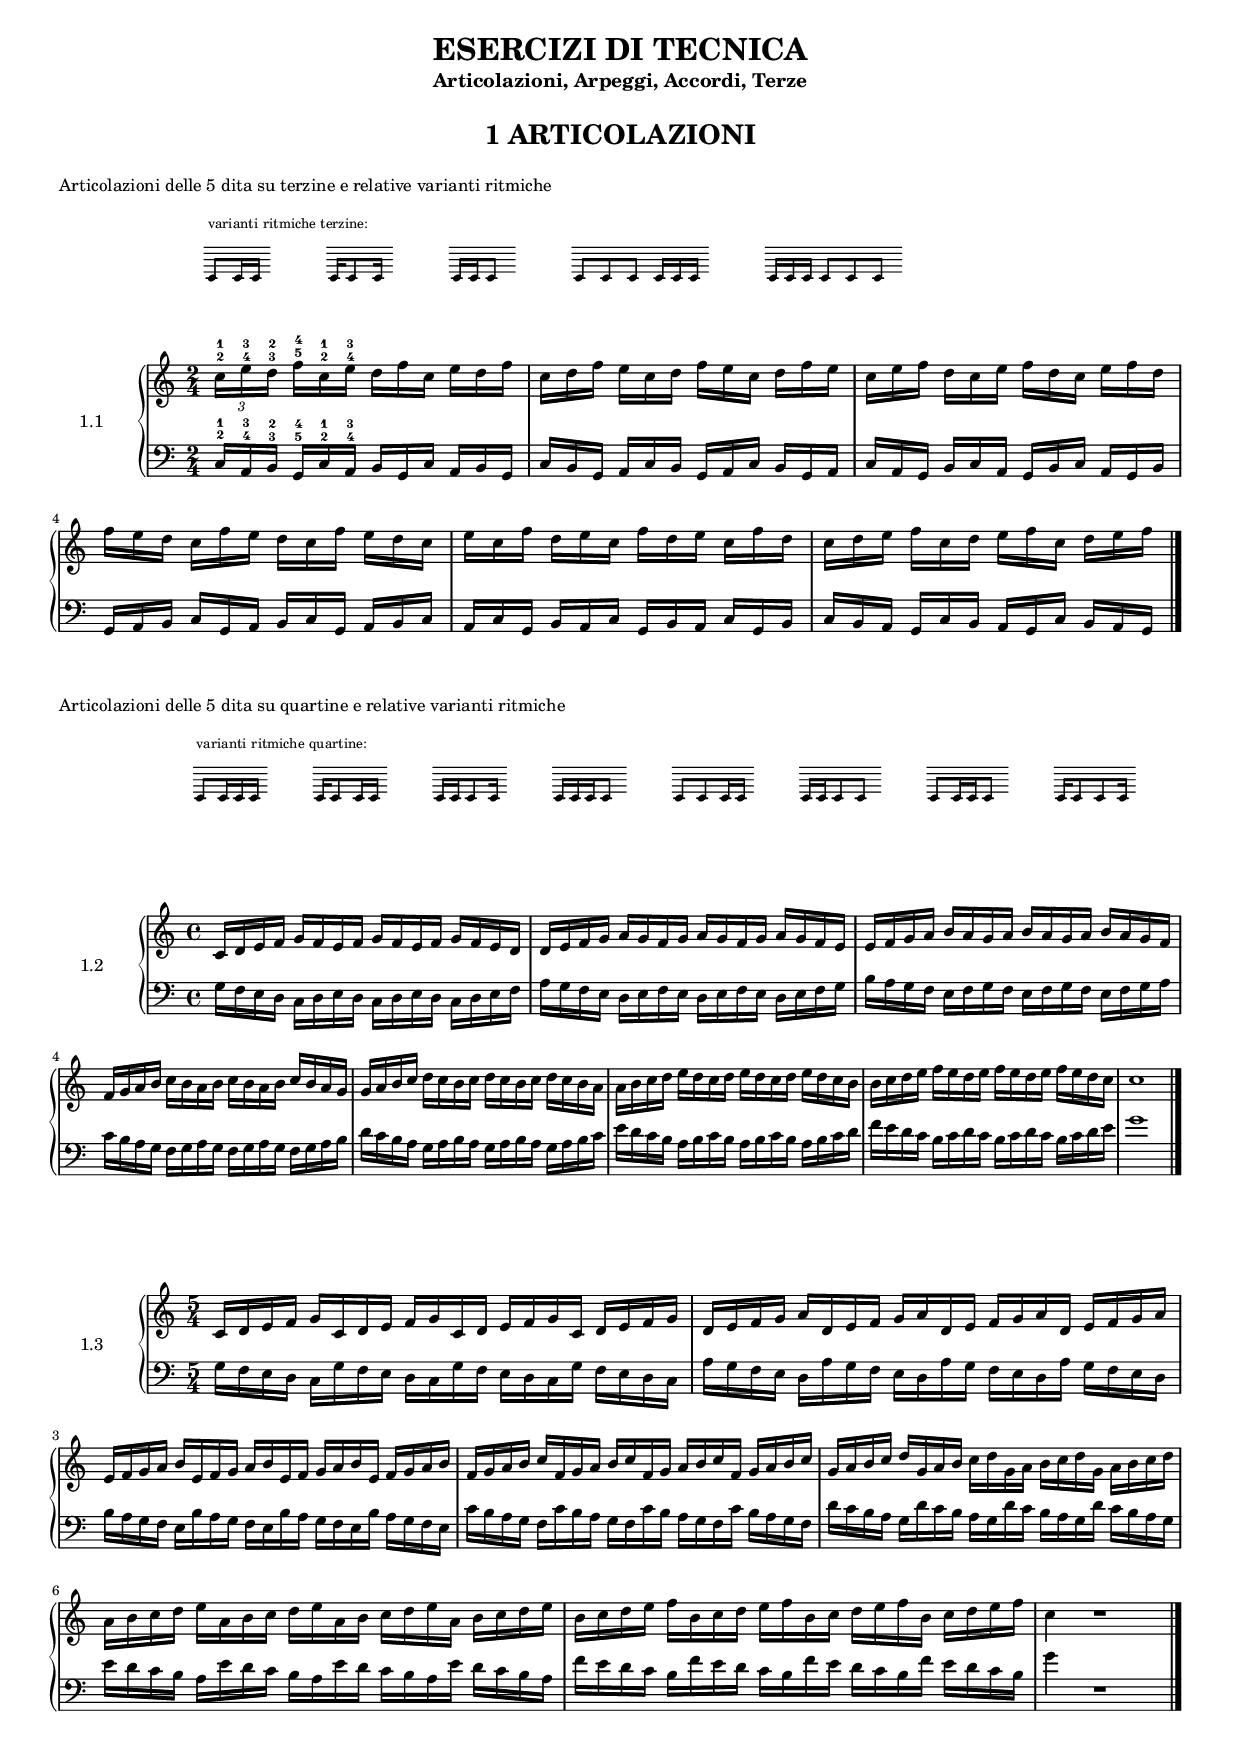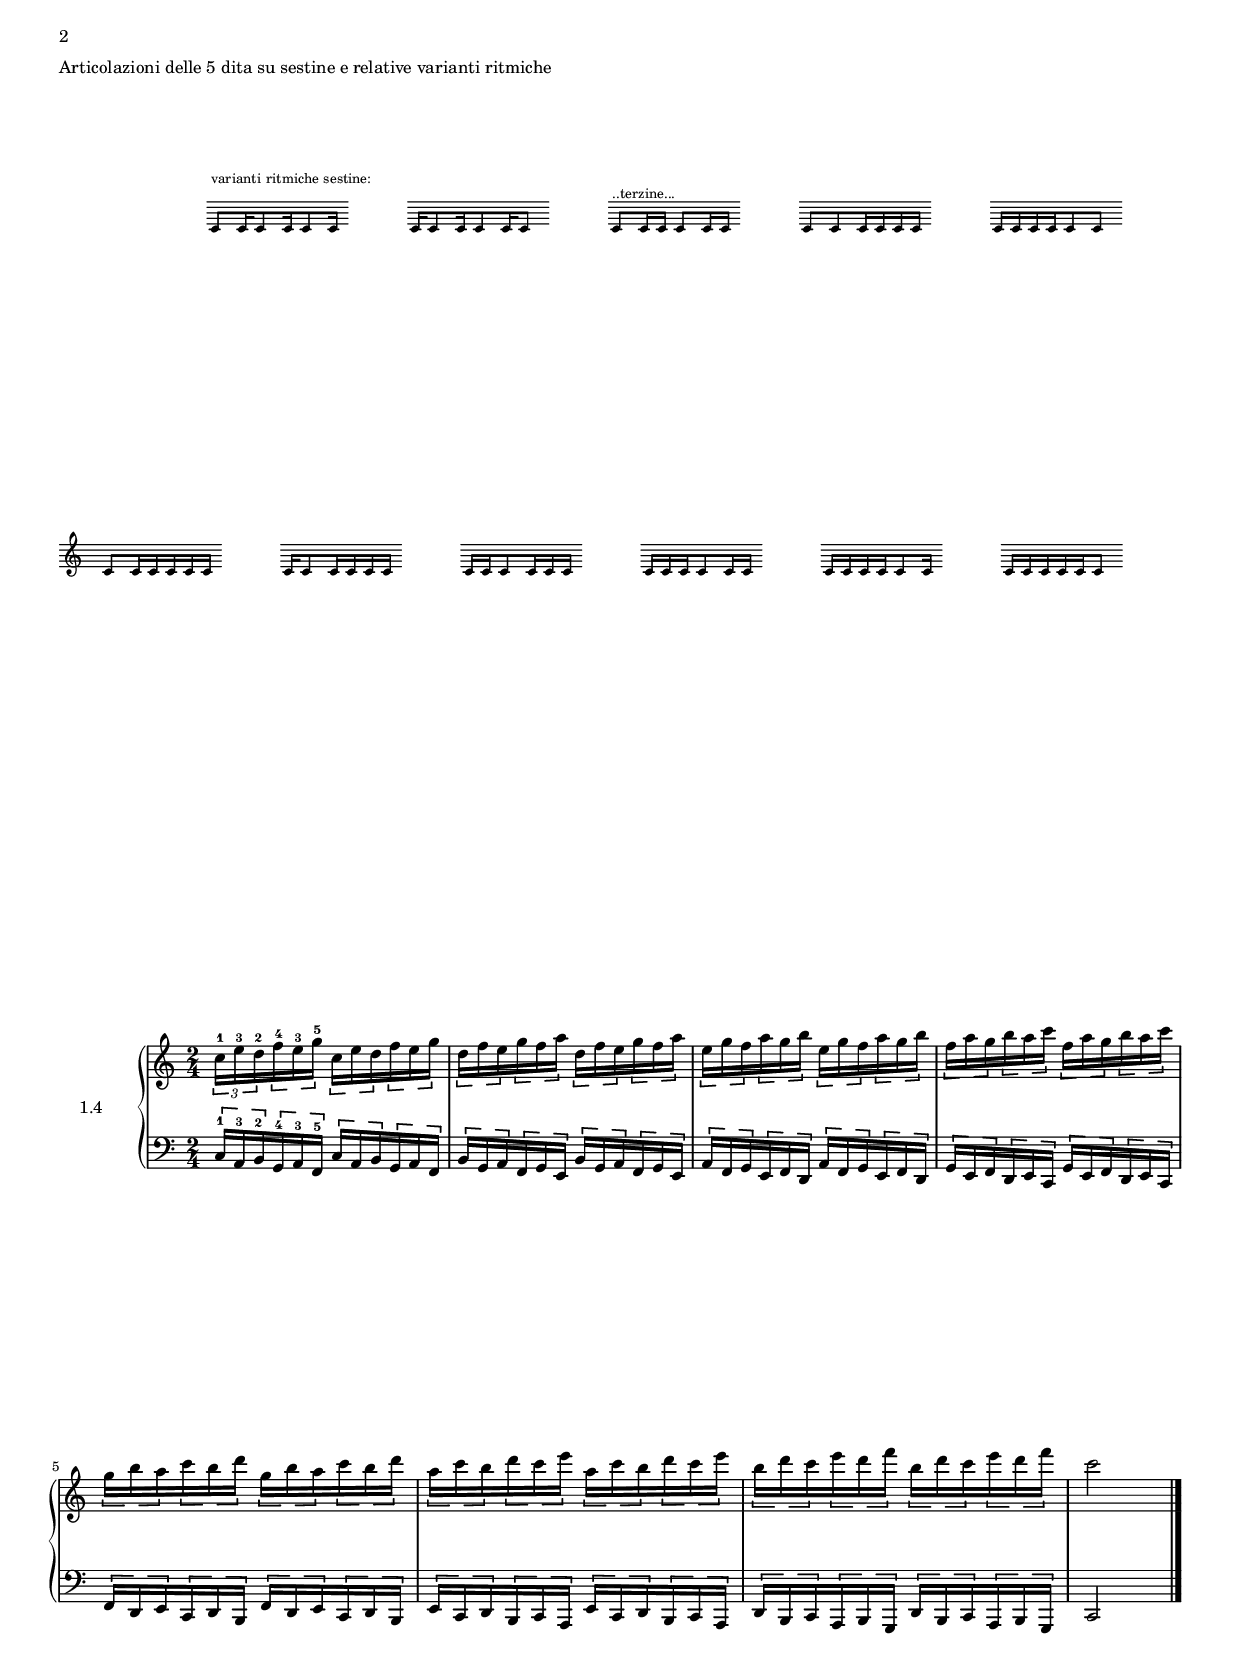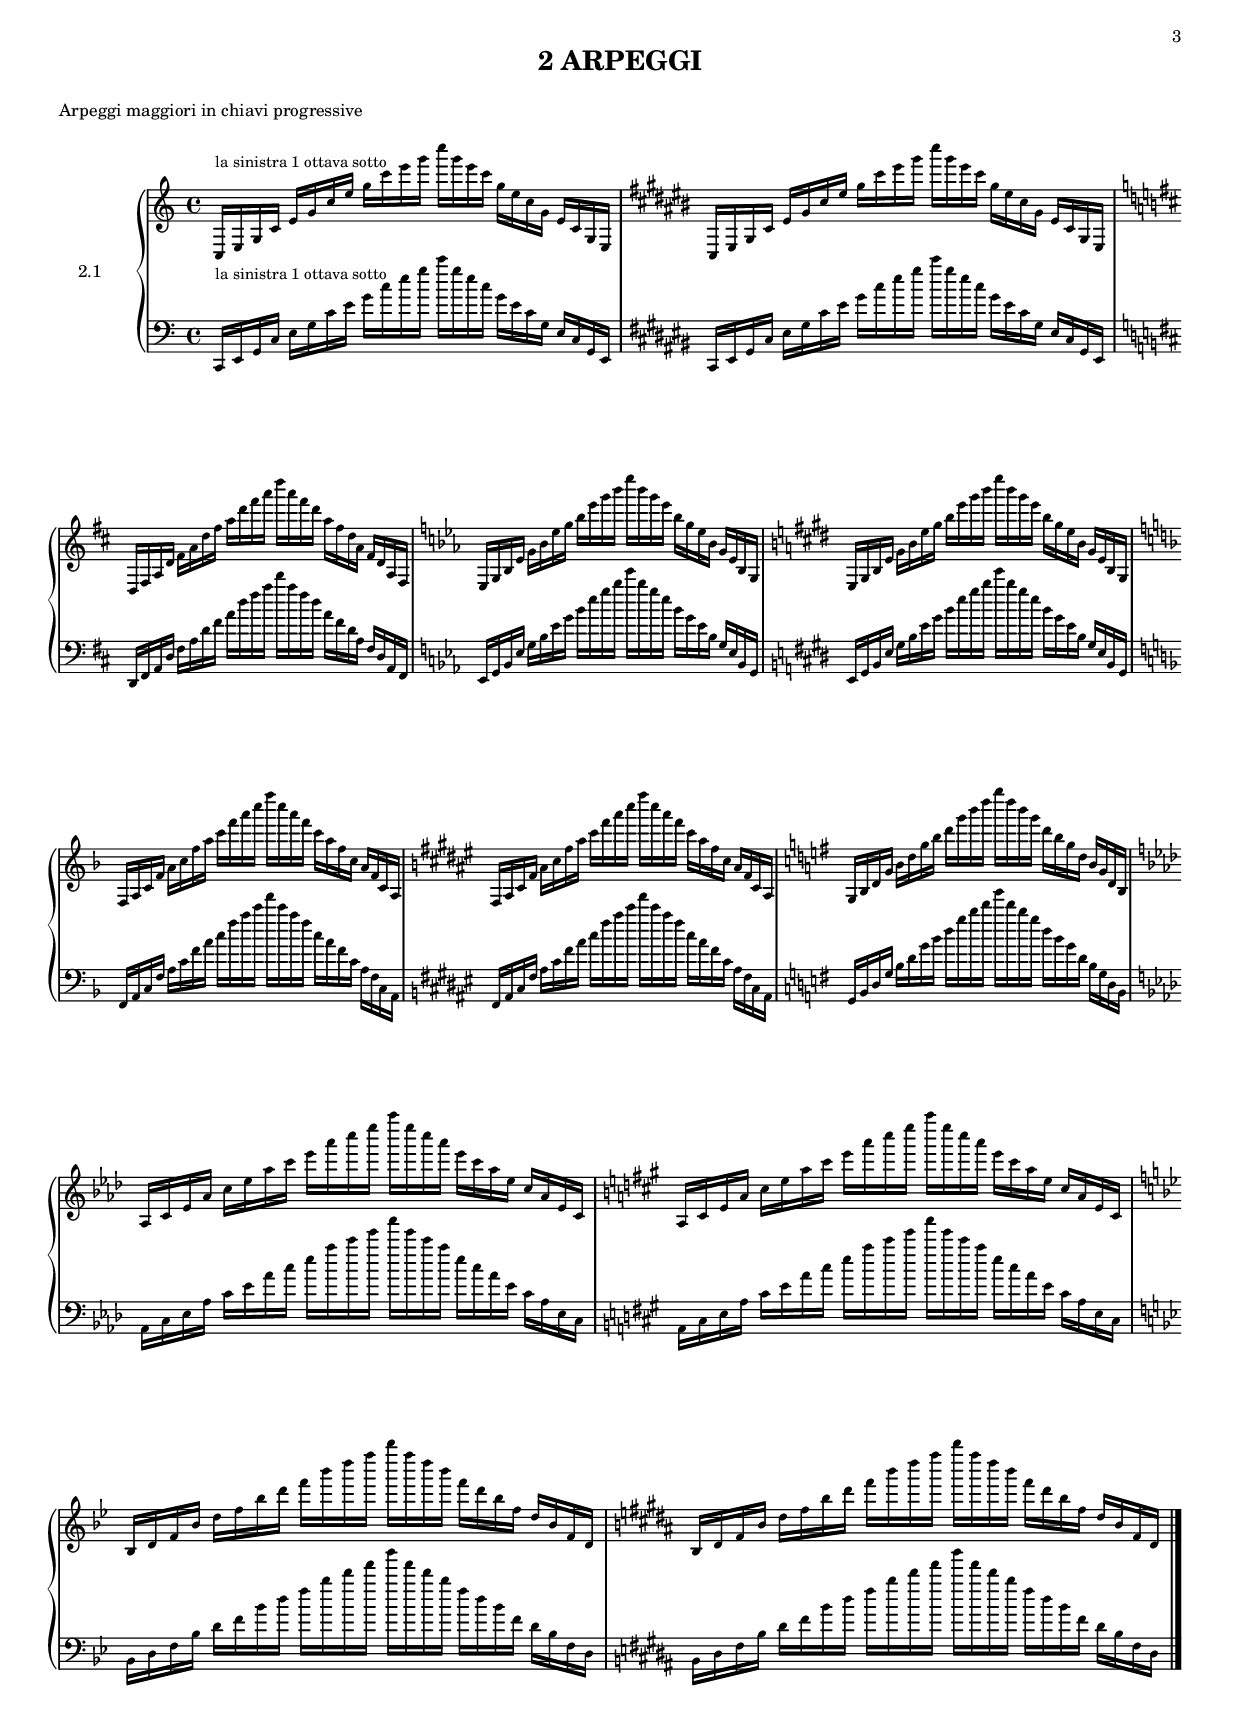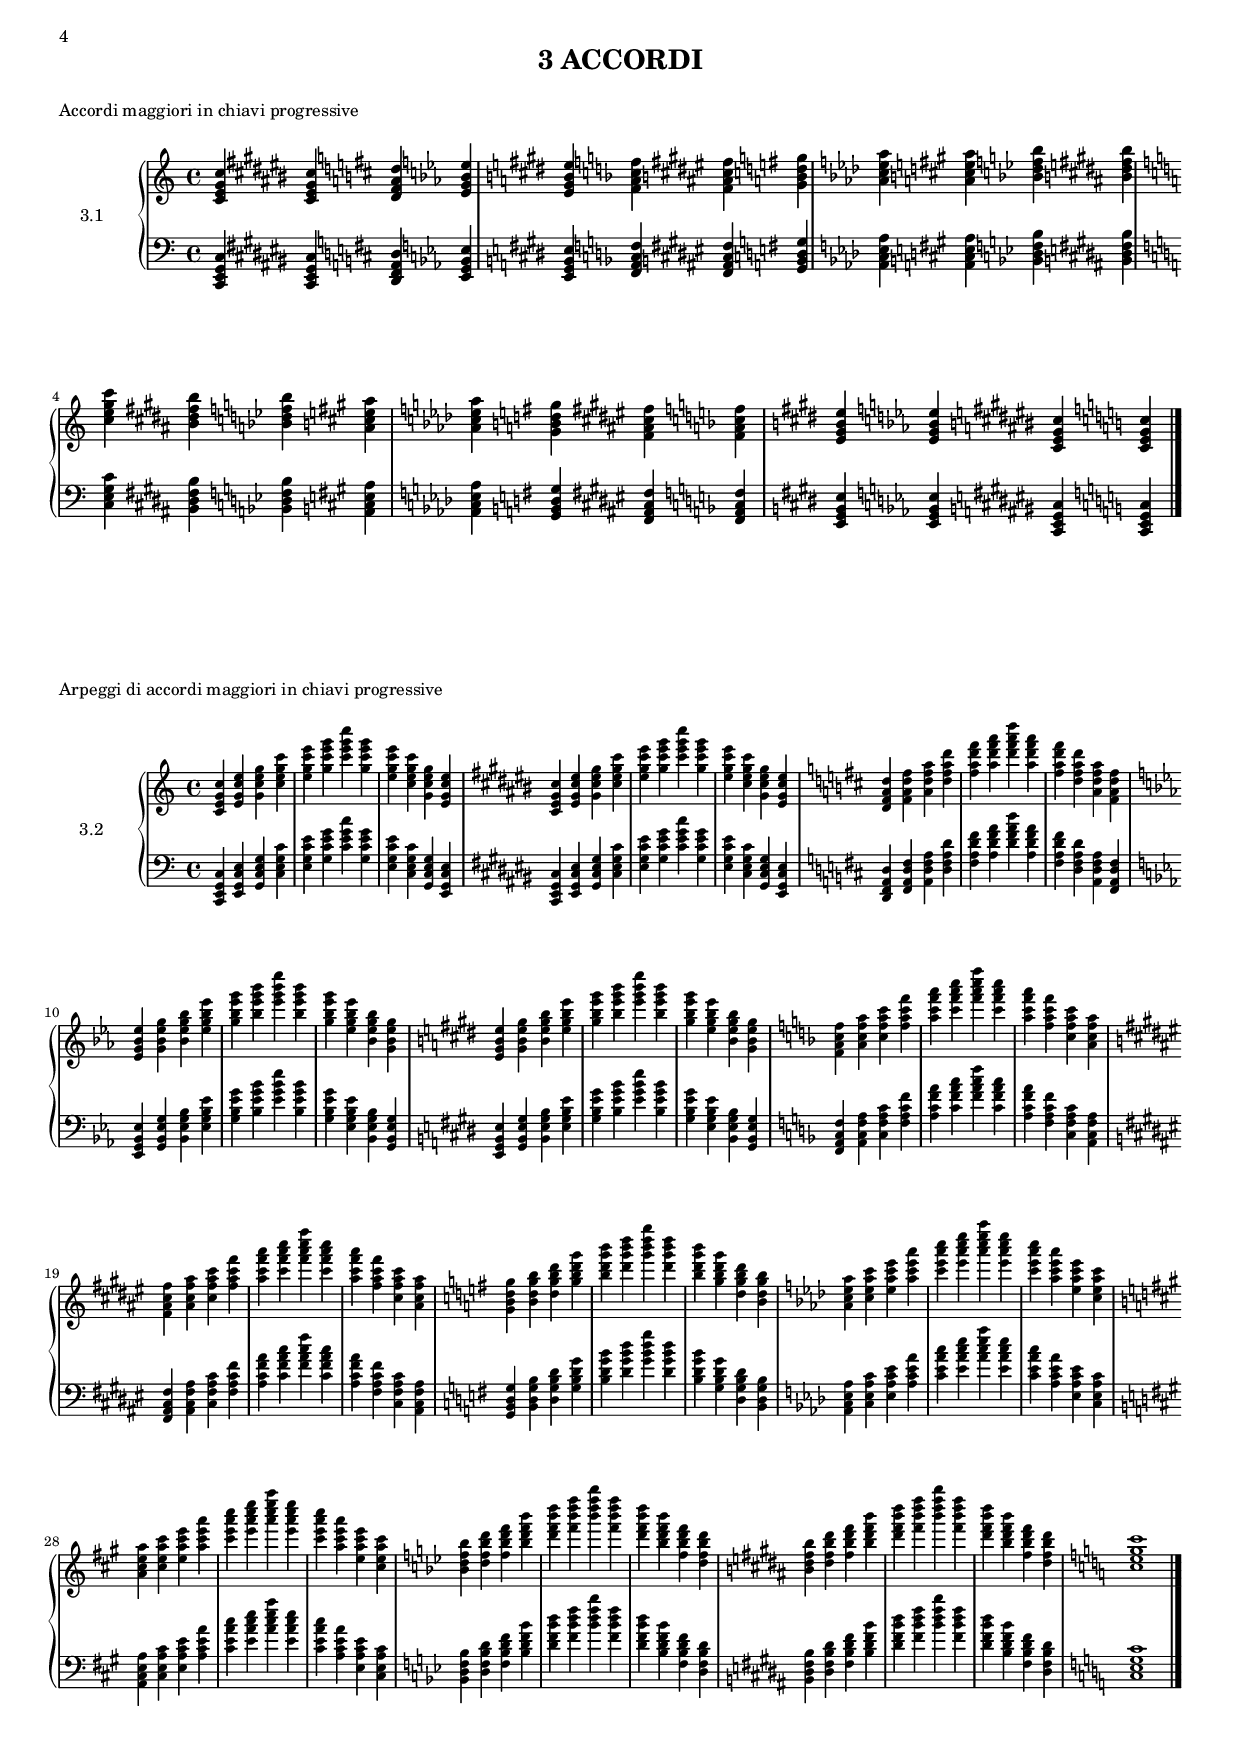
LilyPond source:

% ===========================================================================================================
% esercizi-di-tecnica.ly
%                     _    _      _ _   _               _         
%  ___ ___ ___ _ _ __(_)__(_)  __| (_) | |_ ___ __ _ _ (_)__ __ _ 
% / -_|_-</ -_) '_/ _| |_ / | / _` | | |  _/ -_) _| ' \| / _/ _` |
% \___/__/\___|_| \__|_/__|_| \__,_|_|  \__\___\__|_||_|_\__\__,_|
%                           Articolazioni, Arpeggi, Accordi, Terze
%
% Copyright (c) 2020 Alessandro Fraschetti (mail: gos95@gommagomma.net)
%
% Permission is hereby granted, free of charge, to any person obtaining a copy
% of this software and associated documentation files (the "Software"), to deal
% in the Software without restriction, including without limitation the rights
% to use, copy, modify, merge, publish, distribute, sublicense, and/or sell
% copies of the Software, and to permit persons to whom the Software is
% furnished to do so, subject to the following conditions:
% 
% The above copyright notice and this permission notice shall be included in all
% copies or substantial portions of the Software.
% 
% THE SOFTWARE IS PROVIDED "AS IS", WITHOUT WARRANTY OF ANY KIND, EXPRESS OR
% IMPLIED, INCLUDING BUT NOT LIMITED TO THE WARRANTIES OF MERCHANTABILITY,
% FITNESS FOR A PARTICULAR PURPOSE AND NONINFRINGEMENT. IN NO EVENT SHALL THE
% AUTHORS OR COPYRIGHT HOLDERS BE LIABLE FOR ANY CLAIM, DAMAGES OR OTHER
% LIABILITY, WHETHER IN AN ACTION OF CONTRACT, TORT OR OTHERWISE, ARISING FROM,
% OUT OF OR IN CONNECTION WITH THE SOFTWARE OR THE USE OR OTHER DEALINGS IN THE
% SOFTWARE.
% ===========================================================================================================


\version "2.12.3"
#(ly:set-option 'delete-intermediate-files #t)
#(set-global-staff-size 15)

%% articolazioni-12-toni.ly [A.5]   -- vitale

%% arpeggi-ottava-maggiori-12-toni.ly [B.1]
%% arpeggi-estesi-minori-12-toni.ly [B.3]
%% arpeggi-estesi-sdim-12-toni.ly [B.4]

%% accordi-minori-12-toni.ly [C.2]
%% accordi-arpeggi-estesi-minori-12-toni.ly [C.4]
%% accordi-arpeggi-estesi-sdim-12-toni.ly [C.5]
%% accordi-arpeggi-bicordi-maggiori-12-toni.ly [C.6]
%% accordi-arpeggi-bicordi-minori-12-toni.ly [C.7]

%% terze-xxx


% ===========================================================================================================
% ------------------------------------------  I N C L U D E S  ----------------------------------------------
% ===========================================================================================================
% ===========================================================================================================
% varianti-ritmiche-terzine.ly
%                     _    _      _ _   _               _         
%  ___ ___ ___ _ _ __(_)__(_)  __| (_) | |_ ___ __ _ _ (_)__ __ _ 
% / -_|_-</ -_) '_/ _| |_ / | / _` | | |  _/ -_) _| ' \| / _/ _` |
% \___/__/\___|_| \__|_/__|_| \__,_|_|  \__\___\__|_||_|_\__\__,_|
%                           Articolazioni, Arpeggi, Accordi, Terze
%
% Copyright (c) 2020 Alessandro Fraschetti (mail: gos95@gommagomma.net)
%
% Permission is hereby granted, free of charge, to any person obtaining a copy
% of this software and associated documentation files (the "Software"), to deal
% in the Software without restriction, including without limitation the rights
% to use, copy, modify, merge, publish, distribute, sublicense, and/or sell
% copies of the Software, and to permit persons to whom the Software is
% furnished to do so, subject to the following conditions:
% 
% The above copyright notice and this permission notice shall be included in all
% copies or substantial portions of the Software.
% 
% THE SOFTWARE IS PROVIDED "AS IS", WITHOUT WARRANTY OF ANY KIND, EXPRESS OR
% IMPLIED, INCLUDING BUT NOT LIMITED TO THE WARRANTIES OF MERCHANTABILITY,
% FITNESS FOR A PARTICULAR PURPOSE AND NONINFRINGEMENT. IN NO EVENT SHALL THE
% AUTHORS OR COPYRIGHT HOLDERS BE LIABLE FOR ANY CLAIM, DAMAGES OR OTHER
% LIABILITY, WHETHER IN AN ACTION OF CONTRACT, TORT OR OTHERWISE, ARISING FROM,
% OUT OF OR IN CONNECTION WITH THE SOFTWARE OR THE USE OR OTHER DEALINGS IN THE
% SOFTWARE.
% ===========================================================================================================


variantiRitmicheTerzine = \relative c' {
    \cadenzaOn
    \stopStaff
    \skip 1
    \startStaff
        c8[^\markup { \raise #2 { varianti ritmiche terzine: }} c16 c16]
    \stopStaff
    \skip 1
    \startStaff
        c16[ c8 c16]
    \stopStaff
    \skip 1
    \startStaff
        c16[ c16 c8]
    \stopStaff
    \skip 1
    \startStaff
        c8[ c8 c8] c16[ c16 c16]]
    \stopStaff
    \skip 1
    \startStaff
        c16[ c16 c16] c8[ c8 c8]]
    \stopStaff
    \skip 1
    \cadenzaOff
}

% ===========================================================================================================
% varianti-ritmiche-quartine.ly
%                     _    _      _ _   _               _         
%  ___ ___ ___ _ _ __(_)__(_)  __| (_) | |_ ___ __ _ _ (_)__ __ _ 
% / -_|_-</ -_) '_/ _| |_ / | / _` | | |  _/ -_) _| ' \| / _/ _` |
% \___/__/\___|_| \__|_/__|_| \__,_|_|  \__\___\__|_||_|_\__\__,_|
%                           Articolazioni, Arpeggi, Accordi, Terze
%
% Copyright (c) 2020 Alessandro Fraschetti (mail: gos95@gommagomma.net)
%
% Permission is hereby granted, free of charge, to any person obtaining a copy
% of this software and associated documentation files (the "Software"), to deal
% in the Software without restriction, including without limitation the rights
% to use, copy, modify, merge, publish, distribute, sublicense, and/or sell
% copies of the Software, and to permit persons to whom the Software is
% furnished to do so, subject to the following conditions:
% 
% The above copyright notice and this permission notice shall be included in all
% copies or substantial portions of the Software.
% 
% THE SOFTWARE IS PROVIDED "AS IS", WITHOUT WARRANTY OF ANY KIND, EXPRESS OR
% IMPLIED, INCLUDING BUT NOT LIMITED TO THE WARRANTIES OF MERCHANTABILITY,
% FITNESS FOR A PARTICULAR PURPOSE AND NONINFRINGEMENT. IN NO EVENT SHALL THE
% AUTHORS OR COPYRIGHT HOLDERS BE LIABLE FOR ANY CLAIM, DAMAGES OR OTHER
% LIABILITY, WHETHER IN AN ACTION OF CONTRACT, TORT OR OTHERWISE, ARISING FROM,
% OUT OF OR IN CONNECTION WITH THE SOFTWARE OR THE USE OR OTHER DEALINGS IN THE
% SOFTWARE.
% ===========================================================================================================


variantiRitmicheQuartine = \relative c' {
    \cadenzaOn
    \stopStaff
    \skip 1
    \startStaff
        c8[^\markup { \raise #2 { varianti ritmiche quartine: }} c16 c16 c16]
    \stopStaff
    \skip 1
    \startStaff
        c16[ c8 c16 c16]
    \stopStaff
    \skip 1
    \startStaff
        c16[ c16 c8 c16]
    \stopStaff
    \skip 1
    \startStaff
        c16[ c16 c16 c8]
    \stopStaff
    \skip 1
    \startStaff
        c8[ c8 c16 c16]
    \stopStaff
    \skip 1
    \startStaff
        c16[ c16 c8 c8]
    \stopStaff
    \skip 1
    \startStaff
        c8[ c16 c16 c8]
    \stopStaff
    \skip 1
    \startStaff
        c16[ c8 c8 c16]
    \stopStaff
    \skip 1
    \cadenzaOff
}

% ===========================================================================================================
% varianti-ritmiche-terzine.ly
%                     _    _      _ _   _               _         
%  ___ ___ ___ _ _ __(_)__(_)  __| (_) | |_ ___ __ _ _ (_)__ __ _ 
% / -_|_-</ -_) '_/ _| |_ / | / _` | | |  _/ -_) _| ' \| / _/ _` |
% \___/__/\___|_| \__|_/__|_| \__,_|_|  \__\___\__|_||_|_\__\__,_|
%                           Articolazioni, Arpeggi, Accordi, Terze
%
% Copyright (c) 2020 Alessandro Fraschetti (mail: gos95@gommagomma.net)
%
% Permission is hereby granted, free of charge, to any person obtaining a copy
% of this software and associated documentation files (the "Software"), to deal
% in the Software without restriction, including without limitation the rights
% to use, copy, modify, merge, publish, distribute, sublicense, and/or sell
% copies of the Software, and to permit persons to whom the Software is
% furnished to do so, subject to the following conditions:
% 
% The above copyright notice and this permission notice shall be included in all
% copies or substantial portions of the Software.
% 
% THE SOFTWARE IS PROVIDED "AS IS", WITHOUT WARRANTY OF ANY KIND, EXPRESS OR
% IMPLIED, INCLUDING BUT NOT LIMITED TO THE WARRANTIES OF MERCHANTABILITY,
% FITNESS FOR A PARTICULAR PURPOSE AND NONINFRINGEMENT. IN NO EVENT SHALL THE
% AUTHORS OR COPYRIGHT HOLDERS BE LIABLE FOR ANY CLAIM, DAMAGES OR OTHER
% LIABILITY, WHETHER IN AN ACTION OF CONTRACT, TORT OR OTHERWISE, ARISING FROM,
% OUT OF OR IN CONNECTION WITH THE SOFTWARE OR THE USE OR OTHER DEALINGS IN THE
% SOFTWARE.
% ===========================================================================================================


variantiRitmicheSestine = \relative c' {
    \cadenzaOn
    \stopStaff
    \skip 1
    \startStaff
        c8[^\markup { \raise #2 { varianti ritmiche sestine: }} c16 c8 c16 c8 c16]
    \stopStaff
    \skip 1
    \startStaff
        c16[ c8 c16 c8 c16 c8]
    \stopStaff
    \skip 1
    \startStaff
        c8[^\markup { \raise #0  {..terzine...}} c16 c16] c8[ c16 c16]
    \stopStaff
    \skip 1
    \startStaff
        c8[ c8 c16 c16 c16 c16]
    \stopStaff
    \skip 1
    \startStaff
        c16[ c16 c16 c16 c8 c8]
    \stopStaff
    \skip 1
	\cadenzaOff
	\break
	\cadenzaOn
    \startStaff
        c8[ c16 c16 c16 c16 c16]
    \stopStaff
    \skip 1
    \startStaff
        c16[ c8 c16 c16 c16 c16]
    \stopStaff
    \skip 1
    \startStaff
        c16[ c16 c8 c16 c16 c16]
    \stopStaff
    \skip 1
    \startStaff
        c16[ c16 c16 c8 c16 c16]
    \stopStaff
    \skip 1
    \startStaff
        c16[ c16 c16 c16 c8 c16]
    \stopStaff
    \skip 1
    \startStaff
        c16[ c16 c16 c16 c16 c8]
    \stopStaff
	\skip 1
    \cadenzaOff
}


% ===========================================================================================================
% articolazioni-terzine.ly
%                     _    _      _ _   _               _         
%  ___ ___ ___ _ _ __(_)__(_)  __| (_) | |_ ___ __ _ _ (_)__ __ _ 
% / -_|_-</ -_) '_/ _| |_ / | / _` | | |  _/ -_) _| ' \| / _/ _` |
% \___/__/\___|_| \__|_/__|_| \__,_|_|  \__\___\__|_||_|_\__\__,_|
%                           Articolazioni, Arpeggi, Accordi, Terze
%
% Copyright (c) 2020 Alessandro Fraschetti (mail: gos95@gommagomma.net)
%
% Permission is hereby granted, free of charge, to any person obtaining a copy
% of this software and associated documentation files (the "Software"), to deal
% in the Software without restriction, including without limitation the rights
% to use, copy, modify, merge, publish, distribute, sublicense, and/or sell
% copies of the Software, and to permit persons to whom the Software is
% furnished to do so, subject to the following conditions:
% 
% The above copyright notice and this permission notice shall be included in all
% copies or substantial portions of the Software.
% 
% THE SOFTWARE IS PROVIDED "AS IS", WITHOUT WARRANTY OF ANY KIND, EXPRESS OR
% IMPLIED, INCLUDING BUT NOT LIMITED TO THE WARRANTIES OF MERCHANTABILITY,
% FITNESS FOR A PARTICULAR PURPOSE AND NONINFRINGEMENT. IN NO EVENT SHALL THE
% AUTHORS OR COPYRIGHT HOLDERS BE LIABLE FOR ANY CLAIM, DAMAGES OR OTHER
% LIABILITY, WHETHER IN AN ACTION OF CONTRACT, TORT OR OTHERWISE, ARISING FROM,
% OUT OF OR IN CONNECTION WITH THE SOFTWARE OR THE USE OR OTHER DEALINGS IN THE
% SOFTWARE.
% ===========================================================================================================


articolazioniTerzineUpper = \relative c'' {
    \time 2/4
    \times 2/3 { c16-2-1[ e-4-3 d-3-2 ] } \override TupletNumber #'transparent = ##t 
                  \times 2/3 { f-5-4[ c-2-1 e-4-3 ] } \times 2/3 { d[ f c ] } \times 2/3 { e[ d f ] }
    \times 2/3 {   c[ d f ] } \times 2/3 { e[ c d ] } \times 2/3 { f[ e c ] } \times 2/3 { d[ f e ] }
    \times 2/3 {   c[ e f ] } \times 2/3 { d[ c e ] } \times 2/3 { f[ d c ] } \times 2/3 { e[ f d ] }
    \times 2/3 {   f[ e d ] } \times 2/3 { c[ f e ] } \times 2/3 { d[ c f ] } \times 2/3 { e[ d c ] }
    \times 2/3 {   e[ c f ] } \times 2/3 { d[ e c ] } \times 2/3 { f[ d e ] } \times 2/3 { c[ f d ] }
    \times 2/3 {   c[ d e ] } \times 2/3 { f[ c d ] } \times 2/3 { e[ f c ] } \times 2/3 { d[ e f ] }
    \bar "|."
}
articolazioniTerzineLower = \relative c {
    \time 2/4
    \override TupletNumber #'transparent = ##t
    \times 2/3 { c16-2-1[ a-4-3 b-3-2 ] }
                  \times 2/3 { g-5-4[ c-2-1 a-4-3 ] } \times 2/3 { b[ g c ] } \times 2/3 { a[ b g ] }
    \times 2/3 {   c[ b g ] } \times 2/3 { a[ c b ] } \times 2/3 { g[ a c ] } \times 2/3 { b[ g a ] }
    \times 2/3 {   c[ a g ] } \times 2/3 { b[ c a ] } \times 2/3 { g[ b c ] } \times 2/3 { a[ g b ] }
    \times 2/3 {   g[ a b ] } \times 2/3 { c[ g a ] } \times 2/3 { b[ c g ] } \times 2/3 { a[ b c ] }
    \times 2/3 {   a[ c g ] } \times 2/3 { b[ a c ] } \times 2/3 { g[ b a ] } \times 2/3 { c[ g b ] }
    \times 2/3 {   c[ b a ] } \times 2/3 { g[ c b ] } \times 2/3 { a[ g c ] } \times 2/3 { b[ a g ] }
    \bar "|."
}

% ===========================================================================================================
% articolazioni-quartine.ly
%                     _    _      _ _   _               _         
%  ___ ___ ___ _ _ __(_)__(_)  __| (_) | |_ ___ __ _ _ (_)__ __ _ 
% / -_|_-</ -_) '_/ _| |_ / | / _` | | |  _/ -_) _| ' \| / _/ _` |
% \___/__/\___|_| \__|_/__|_| \__,_|_|  \__\___\__|_||_|_\__\__,_|
%                           Articolazioni, Arpeggi, Accordi, Terze
%
% Copyright (c) 2020 Alessandro Fraschetti (mail: gos95@gommagomma.net)
%
% Permission is hereby granted, free of charge, to any person obtaining a copy
% of this software and associated documentation files (the "Software"), to deal
% in the Software without restriction, including without limitation the rights
% to use, copy, modify, merge, publish, distribute, sublicense, and/or sell
% copies of the Software, and to permit persons to whom the Software is
% furnished to do so, subject to the following conditions:
% 
% The above copyright notice and this permission notice shall be included in all
% copies or substantial portions of the Software.
% 
% THE SOFTWARE IS PROVIDED "AS IS", WITHOUT WARRANTY OF ANY KIND, EXPRESS OR
% IMPLIED, INCLUDING BUT NOT LIMITED TO THE WARRANTIES OF MERCHANTABILITY,
% FITNESS FOR A PARTICULAR PURPOSE AND NONINFRINGEMENT. IN NO EVENT SHALL THE
% AUTHORS OR COPYRIGHT HOLDERS BE LIABLE FOR ANY CLAIM, DAMAGES OR OTHER
% LIABILITY, WHETHER IN AN ACTION OF CONTRACT, TORT OR OTHERWISE, ARISING FROM,
% OUT OF OR IN CONNECTION WITH THE SOFTWARE OR THE USE OR OTHER DEALINGS IN THE
% SOFTWARE.
% ===========================================================================================================


articolazioniQuartineAUpper = \relative c' {
    \time 4/4 
    c16 d e f  g f e f  g f e f  g f e d
    d16 e f g  a g f g  a g f g  a g f e
    e16 f g a  b a g a  b a g a  b a g f
    f16 g a b  c b a b  c b a b  c b a g
    g16 a b c  d c b c  d c b c  d c b a
    a16 b c d  e d c d  e d c d  e d c b
    b16 c d e  f e d e  f e d e  f e d c
    c1
    \bar "|."
}
articolazioniQuartineALower = \relative c' {
    \time 4/4
    g16 f e d  c d e d  c d e d  c d e f
    a16 g f e  d e f e  d e f e  d e f g 
    b16 a g f  e f g f  e f g f  e f g a
    c16 b a g  f g a g  f g a g  f g a b
    d16 c b a  g a b a  g a b a  g a b c
    e16 d c b  a b c b  a b c b  a b c d
    f16 e d c  b c d c  b c d c  b c d e
    g1
    \bar "|."
}


articolazioniQuartineBUpper = \relative c' {
    \time 5/4
    c16 d e f  g c, d e  f g c, d  e f g c,  d e f g
    d16 e f g  a d, e f  g a d, e  f g a d,  e f g a
    e16 f g a  b e, f g  a b e, f  g a b e,  f g a b
    f16 g a b  c f, g a  b c f, g  a b c f,  g a b c
    g16 a b c  d g, a b  c d g, a  b c d g,  a b c d
    a16 b c d  e a, b c  d e a, b  c d e a,  b c d e
    b16 c d e  f b, c d  e f b, c  d e f b,  c d e f
    c4 r1
    \bar "|."
}
articolazioniQuartineBLower = \relative c' {
    \time 5/4
    g16  f e d  c g' f e  d c g' f  e d c g'  f e d c
    a'16 g f e  d a' g f  e d a' g  f e d a'  g f e d
    b'16 a g f  e b' a g  f e b' a  g f e b'  a g f e
    c'16 b a g  f c' b a  g f c' b  a g f c'  b a g f
    d'16 c b a  g d' c b  a g d' c  b a g d'  c b a g
    e'16 d c b  a e' d c  b a e' d  c b a e'  d c b a
    f'16 e d c  b f' e d  c b f' e  d c b f'  e d c b
    g'4  r1
    \bar "|."
}

% ===========================================================================================================
% articolazioni-terzine.ly
%                     _    _      _ _   _               _         
%  ___ ___ ___ _ _ __(_)__(_)  __| (_) | |_ ___ __ _ _ (_)__ __ _ 
% / -_|_-</ -_) '_/ _| |_ / | / _` | | |  _/ -_) _| ' \| / _/ _` |
% \___/__/\___|_| \__|_/__|_| \__,_|_|  \__\___\__|_||_|_\__\__,_|
%                           Articolazioni, Arpeggi, Accordi, Terze
%
% Copyright (c) 2020 Alessandro Fraschetti (mail: gos95@gommagomma.net)
%
% Permission is hereby granted, free of charge, to any person obtaining a copy
% of this software and associated documentation files (the "Software"), to deal
% in the Software without restriction, including without limitation the rights
% to use, copy, modify, merge, publish, distribute, sublicense, and/or sell
% copies of the Software, and to permit persons to whom the Software is
% furnished to do so, subject to the following conditions:
% 
% The above copyright notice and this permission notice shall be included in all
% copies or substantial portions of the Software.
% 
% THE SOFTWARE IS PROVIDED "AS IS", WITHOUT WARRANTY OF ANY KIND, EXPRESS OR
% IMPLIED, INCLUDING BUT NOT LIMITED TO THE WARRANTIES OF MERCHANTABILITY,
% FITNESS FOR A PARTICULAR PURPOSE AND NONINFRINGEMENT. IN NO EVENT SHALL THE
% AUTHORS OR COPYRIGHT HOLDERS BE LIABLE FOR ANY CLAIM, DAMAGES OR OTHER
% LIABILITY, WHETHER IN AN ACTION OF CONTRACT, TORT OR OTHERWISE, ARISING FROM,
% OUT OF OR IN CONNECTION WITH THE SOFTWARE OR THE USE OR OTHER DEALINGS IN THE
% SOFTWARE.
% ===========================================================================================================


articolazioniSestineUpper = \relative c'' {
    \time 2/4
    \times 2/3 { c16-1[ e-3 d-2 } \override TupletNumber #'transparent = ##t 
							\times 2/3 { f-4 e-3 g-5 ] }\times 2/3 { c,[ e d } 		\times 2/3 { f e g] }
    \times 2/3 { d[ f e } 	\times 2/3 { g f a ] }		\times 2/3 { d,[ f e } 		\times 2/3 { g f a ] }
    \times 2/3 { e[ g f } 	\times 2/3 { a g b ] } 		\times 2/3 { e,[ g f } 		\times 2/3 { a g b ] }
    \times 2/3 { f[ a g } 	\times 2/3 { b a c ] } 		\times 2/3 { f,[ a g } 		\times 2/3 { b a c ] }
    \times 2/3 { g[ b a } 	\times 2/3 { c b d ] } 		\times 2/3 { g,[ b a } 		\times 2/3 { c b d ] }
    \times 2/3 { a[ c b } 	\times 2/3 { d c e ] } 		\times 2/3 { a,[ c b } 		\times 2/3 { d c e ] }
	\times 2/3 { b[ d c } 	\times 2/3 { e d f ] } 		\times 2/3 { b,[ d c } 		\times 2/3 { e d f ] }
	c2
    \bar "|."
}
articolazioniSestineLower = \relative c {
    \time 2/4
    \override TupletNumber #'transparent = ##t
    \times 2/3 { c16-1[ a-3 b-2 } \override TupletNumber #'transparent = ##t 
							\times 2/3 { g-4 a-3 f-5 ] }\times 2/3 { c'[ a b } 		\times 2/3 { g a f] }
    \times 2/3 { b[ g a } 	\times 2/3 { f g e ] }		\times 2/3 { b'[ g a } 		\times 2/3 { f g e ] }
    \times 2/3 { a[ f g } 	\times 2/3 { e f d ] } 		\times 2/3 { a'[ f g } 		\times 2/3 { e f d ] }
    \times 2/3 { g[ e f } 	\times 2/3 { d e c ] } 		\times 2/3 { g'[ e f } 		\times 2/3 { d e c ] }
    \times 2/3 { f[ d e } 	\times 2/3 { c d b ] } 		\times 2/3 { f'[ d e } 		\times 2/3 { c d b ] }
    \times 2/3 { e[ c d } 	\times 2/3 { b c a ] } 		\times 2/3 { e'[ c d } 		\times 2/3 { b c a ] }
	\times 2/3 { d[ b c } 	\times 2/3 { a b g ] } 		\times 2/3 { d'[ b c } 		\times 2/3 { a b g ] }
	c2
    \bar "|."
}


% -----------------------------------------------------------------------------------------------------------------------
% -----------------------------------------------------------------------------------------------------------------------
%                                           ARPEGGGI MAGGIORI NEI 12 TONI (4 OTTAVE)
% -----------------------------------------------------------------------------------------------------------------------
% -----------------------------------------------------------------------------------------------------------------------
arpeggiMaggioriXIIToni = {
    \cadenzaOn
    \set fontSize = #-2
	\key c \major		c,16[ ^\markup { \small {  "la sinistra 1 ottava sotto" }} e g c]			e[ g c e] 				g[ c e g]			c[ g e c]			g[ e c g]			e[ c g e]			\bar "|"
	\key cis \major		cis[ eis gis cis]		eis[ gis cis eis] 		gis[ cis eis gis]	cis[ gis eis cis]	gis[ eis cis gis]	eis[ cis gis eis]	\bar "|"
	\key d \major		d[ fis a d]				fis[ a d fis]			a[ d fis a]			d[ a fis d]			a[ fis d a] 		fis[ d a fis]		\bar "|"
	\key ees \major		ees[ g bes ees]			g[ bes ees g]			bes[ ees g bes]		ees[ bes g ees]		bes[ g ees bes]		g[ ees bes g]		\bar "|"
	\key e \major		e[ gis b e]				gis[ b e gis]			b[ e gis b]			e[ b gis e]			b[ gis e b]			gis[ e b gis]		\bar "|"
	\key f \major		f[ a c f]				a[ c f a]				c[ f a c]			f[ c a f]			c[ a f c]			a[ f c a]			\bar "|"
	\key fis \major		fis[ ais cis fis]		ais[ cis fis ais]		cis[ fis ais cis]	fis[ cis ais fis]	cis[ ais fis cis]	ais[ fis cis ais]	\bar "|"
	\key g \major		g[ b d g]				b[ d g b]				d[ g b d]			g[ d b g]			d[ b g d]			b[ g d b]			\bar "|"
	\key aes \major		aes[ c ees aes]			c[ ees aes c]			ees[ aes c ees]		aes[ ees c aes]		ees[ c aes ees]		c[ aes ees c]		\bar "|"
	\key a \major		a[ cis e a]				cis[ e a cis]			e[ a cis e]			a[ e cis a]			e[ cis a e]			cis[ a e cis]		\bar "|"
	\key bes \major		bes[ d f bes]			d[ f bes d]				f[ bes d f]			bes[ f d bes]		f[ d bes f]			d[ bes f d]			\bar "|"
	\key b \major		b[ dis fis b]			dis[ fis b dis]			fis[ b dis fis]		b [fis dis b]		fis[ dis b fis]		dis[ b fis dis]		\bar "|"
    \cadenzaOff
    \bar "|."
}


% -----------------------------------------------------------------------------------------------------------------------
% -----------------------------------------------------------------------------------------------------------------------
%                                           ARPEGGGIO ESTESO - 2 OTTAVE
% -----------------------------------------------------------------------------------------------------------------------
% -----------------------------------------------------------------------------------------------------------------------
accordiMaggioriXIIToni = {
    \time 4/4

	\key c \major	<c e g c>4
	\key cis \major	<cis eis gis cis>4
	\key d \major	<d fis a d>4
	\key ees \major	<ees g bes ees>4

	\key e \major	<e gis b e>4
	\key f \major	<f a c f>4
	\key fis \major	<fis ais cis fis>4
	\key g \major	<g b d g>4

	\key aes \major	<aes c ees aes>4
	\key a \major	<a cis e a>4
	\key bes \major	<bes d f bes>4
	\key b \major	<b dis fis b>4

	\key c \major	<c e g c>4
	\key b \major	<b dis fis b>4
	\key bes \major	<bes d f bes>4
	\key a \major	<a cis e a>4

	\key aes \major	<aes c ees aes>4
	\key g \major	<g b d g>4
	\key fis \major	<fis ais cis fis>4
	\key f \major	<f a c f>4

	\key e \major	<e gis b e>4
	\key ees \major	<ees g bes ees>4
	\key cis \major	<cis eis gis cis>4
	\key c \major	<c e g c>4

    \bar "|."
}

arpeggiAccordiMaggioriXIIToni = {
    \time 4/4

	\key c \major
	<c e g c>4				<e g c e>4				<g c e g>4				<c e g c>4
	<e g c e>4				<g c e g>4				<c e g c>4				<g c e g>4
	<e g c e>4				<c e g c>4				<g c e g>4				<e g c e>4

	\key cis \major
	<cis eis gis cis>4		<eis gis cis eis>4		<gis cis eis gis>4		<cis eis gis cis>4
	<eis gis cis eis>4		<gis cis eis gis>4		<cis eis gis cis>4		<gis cis eis gis>4
	<eis gis cis eis>4		<cis eis gis cis>4		<gis cis eis gis>4		<eis gis cis eis>4

	\key d \major
	<d fis a d>4			<fis a d fis>4			<a d fis a>4			<d fis a d>4
	<fis a d fis>4			<a d fis a>4			<d fis a d>4			<a d fis a>4
	<fis a d fis>4			<d fis a d>4			<a d fis a>4			<fis a d fis>4

	\key ees \major
	<ees g bes ees>4		<g bes ees g>4			<bes ees g bes>4		<ees g bes ees>4
	<g bes ees g>4			<bes ees g bes>4		<ees g bes ees>4		<bes ees g bes>4
	<g bes ees g>4			<ees g bes ees>4		<bes ees g bes>4		<g bes ees g>4

	\key e \major
	<e gis b e>4			<gis b e gis>4			<b e gis b>4			<e gis b e>4
	<gis b e gis>4			<b e gis b>4			<e gis b e>4			<b e gis b>4
	<gis b e gis>4			<e gis b e>4			<b e gis b>4			<gis b e gis>4

	\key f \major
	<f a c f>4				<a c f a>4				<c f a c>4				<f a c f>4
	<a c f a>4				<c f a c>4				<f a c f>4				<c f a c>4
	<a c f a>4				<f a c f>4				<c f a c>4				<a c f a>4

	\key fis \major
	<fis ais cis fis>4		<ais cis fis ais>4		<cis fis ais cis>4		<fis ais cis fis>4
	<ais cis fis ais>4		<cis fis ais cis>4		<fis ais cis fis>4		<cis fis ais cis>4
	<ais cis fis ais>4		<fis ais cis fis>4		<cis fis ais cis>4		<ais cis fis ais>4

	\key g \major
	<g b d g>4				<b d g b>4				<d g b d>4				<g b d g>4
	<b d g b>4				<d g b d>4				<g b d g>4				<d g b d>4
	<b d g b>4				<g b d g>4				<d g b d>4				<b d g b>4

	\key aes \major
	<aes c ees aes>4		<c ees aes c>4			<ees aes c ees>4		<aes c ees aes>4
	<c ees aes c>4			<ees aes c ees>4		<aes c ees aes>4		<ees aes c ees>4
	<c ees aes c>4			<aes c ees aes>4		<ees aes c ees>4		<c ees aes c>4

	\key a \major
	<a cis e a>4			<cis e a cis>4			<e a cis e>4			<a cis e a>4
	<cis e a cis>4			<e a cis e>4			<a cis e a>4			<e a cis e>4
	<cis e a cis>4			<a cis e a>4			<e a cis e>4			<cis e a cis>4

	\key bes \major
	<bes d f bes>4			<d f bes d>4			<f bes d f>4			<bes d f bes>4
	<d f bes d>4			<f bes d f>4			<bes d f bes>4			<f bes d f>4
	<d f bes d>4			<bes d f bes>4			<f bes d f>4			<d f bes d>4

	\key b \major
	<b dis fis b>4			<dis fis b dis>4		<fis b dis fis>4		<b dis fis b>4
	<dis fis b dis>4		<fis b dis fis>4		<b dis fis b>4			<fis b dis fis>4
	<dis fis b dis>4		<b dis fis b>4			<fis b dis fis>4		<dis fis b dis>4

	\key c \major
	<c e g c>1

    \bar "|."
}

% -----------------------------------------------------------------------------------------------------------------------
% -----------------------------------------------------------------------------------------------------------------------
%                                           ARPEGGGI ESTESI MAGGIORI - 2 OTTAVE
% -----------------------------------------------------------------------------------------------------------------------
% -----------------------------------------------------------------------------------------------------------------------
accordiArpeggiEstesiMaggioriXIIToni = {
    \time 4/4
	\set fontSize = #-1

	\key c \major
	<c e g c>4				<e g c e>4				<g c e g>4				<c e g c>4
	<e g c e>4				<g c e g>4				<c e g c>4				<g c e g>4
	<e g c e>4				<c e g c>4				<g c e g>4				<e g c e>4

	\key cis \major
	<cis eis gis cis>4		<eis gis cis eis>4		<gis cis eis gis>4		<cis eis gis cis>4
	<eis gis cis eis>4		<gis cis eis gis>4		<cis eis gis cis>4		<gis cis eis gis>4
	<eis gis cis eis>4		<cis eis gis cis>4		<gis cis eis gis>4		<eis gis cis eis>4

	\key d \major
	<d fis a d>4			<fis a d fis>4			<a d fis a>4			<d fis a d>4
	<fis a d fis>4			<a d fis a>4			<d fis a d>4			<a d fis a>4
	<fis a d fis>4			<d fis a d>4			<a d fis a>4			<fis a d fis>4

	\key ees \major
	<ees g bes ees>4		<g bes ees g>4			<bes ees g bes>4		<ees g bes ees>4
	<g bes ees g>4			<bes ees g bes>4		<ees g bes ees>4		<bes ees g bes>4
	<g bes ees g>4			<ees g bes ees>4		<bes ees g bes>4		<g bes ees g>4

	\key e \major
	<e gis b e>4			<gis b e gis>4			<b e gis b>4			<e gis b e>4
	<gis b e gis>4			<b e gis b>4			<e gis b e>4			<b e gis b>4
	<gis b e gis>4			<e gis b e>4			<b e gis b>4			<gis b e gis>4

	\key f \major
	<f a c f>4				<a c f a>4				<c f a c>4				<f a c f>4
	<a c f a>4				<c f a c>4				<f a c f>4				<c f a c>4
	<a c f a>4				<f a c f>4				<c f a c>4				<a c f a>4

	\key fis \major
	<fis ais cis fis>4		<ais cis fis ais>4		<cis fis ais cis>4		<fis ais cis fis>4
	<ais cis fis ais>4		<cis fis ais cis>4		<fis ais cis fis>4		<cis fis ais cis>4
	<ais cis fis ais>4		<fis ais cis fis>4		<cis fis ais cis>4		<ais cis fis ais>4

	\key g \major
	<g b d g>4				<b d g b>4				<d g b d>4				<g b d g>4
	<b d g b>4				<d g b d>4				<g b d g>4				<d g b d>4
	<b d g b>4				<g b d g>4				<d g b d>4				<b d g b>4

	\key aes \major
	<aes c ees aes>4		<c ees aes c>4			<ees aes c ees>4		<aes c ees aes>4
	<c ees aes c>4			<ees aes c ees>4		<aes c ees aes>4		<ees aes c ees>4
	<c ees aes c>4			<aes c ees aes>4		<ees aes c ees>4		<c ees aes c>4

	\key a \major
	<a cis e a>4			<cis e a cis>4			<e a cis e>4			<a cis e a>4
	<cis e a cis>4			<e a cis e>4			<a cis e a>4			<e a cis e>4
	<cis e a cis>4			<a cis e a>4			<e a cis e>4			<cis e a cis>4

	\key bes \major
	<bes d f bes>4			<d f bes d>4			<f bes d f>4			<bes d f bes>4
	<d f bes d>4			<f bes d f>4			<bes d f bes>4			<f bes d f>4
	<d f bes d>4			<bes d f bes>4			<f bes d f>4			<d f bes d>4

	\key b \major
	<b dis fis b>4			<dis fis b dis>4		<fis b dis fis>4		<b dis fis b>4
	<dis fis b dis>4		<fis b dis fis>4		<b dis fis b>4			<fis b dis fis>4
	<dis fis b dis>4		<b dis fis b>4			<fis b dis fis>4		<dis fis b dis>4

	\key c \major
	<c e g c>1

    \bar "|."
}



% ===========================================================================================================
% ---------------------------------------------  B O O K  ---------------------------------------------------
% ===========================================================================================================
\book {
    \paper { print-all-headers = ##t }
    \header {
        title    = \markup {\larger "ESERCIZI DI TECNICA"}
        subtitle = "Articolazioni, Arpeggi, Accordi, Terze"
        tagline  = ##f
    }
	\markup { \vspace #1 }


    % -------------------------------------------------------------------------------------------------------------------
    %   ARTICOLAZIONI - TERZINE E RELATIVE VARIANTI RITMICHE
    % -------------------------------------------------------------------------------------------------------------------   
    \score {
        \new Staff \with {
            \remove "Time_signature_engraver"
            fontSize = #-2
            \override StaffSymbol #'staff-space = #(magstep -2)
            firstClef = ##f
        } << \variantiRitmicheTerzine >>
		\header {
            title    = "1 ARTICOLAZIONI"
			subtitle = ##f
			piece    =  \markup { \column { "Articolazioni delle 5 dita su terzine e relative varianti ritmiche" \null } }
	    }
	    \layout { \context { \override VerticalAlignment #'forced-distance = #8 } }
	    \midi { \context { \Score tempoWholesPerMinute = #(ly:make-moment 120 8) } }
    }
    \score {
        \new PianoStaff \with { midiInstrument = #"acoustic grand" }
		<<
            \set PianoStaff.instrumentName = \markup { "1.1" }
            \new Staff = "treble" << \clef violin \articolazioniTerzineUpper >>
            \new Staff = "bass"   << \clef bass \articolazioniTerzineLower >>
        >>
		\header {
            title    = ##f
			subtitle = ##f
%			opus     = \markup { \bold \smaller { (\note #"8"#1 = 120) } }
			piece    = ##f
	    }
    }
    % -------------------------------------------------------------------------------------------------------------------


	% -------------------------------------------------------------------------------------------------------------------
    %   ARTICOLAZIONI - QUARTINE E RELATIVE VARIANTI RITMICHE
    % -------------------------------------------------------------------------------------------------------------------   
    \score {
        \new Staff \with {
            \remove "Time_signature_engraver"
            fontSize = #-2
            \override StaffSymbol #'staff-space = #(magstep -2)
            firstClef = ##f
        } { \variantiRitmicheQuartine }
		\header {
            title    = ##f
			subtitle = ##f
			piece    = \markup { \column { "Articolazioni delle 5 dita su quartine e relative varianti ritmiche" \null } }
	    }
    }
    \score {
        \new PianoStaff \with { midiInstrument = #"acoustic grand" }
		<<
            \set PianoStaff.instrumentName = \markup { "1.2" }
            \new Staff = "treble" << \clef violin \articolazioniQuartineAUpper >>
            \new Staff = "bass"   << \clef bass \articolazioniQuartineALower >>
        >>
		\header {
            title    = ##f
			subtitle = ##f
%			opus     = \markup { \bold \smaller { (\note #"4"#1 = 120) } }
			piece    = \markup { \column { \null \null } }
	    }
	    \layout { \context { \override VerticalAlignment #'forced-distance = #8 } }
	    \midi { \context { \Score tempoWholesPerMinute = #(ly:make-moment 120 4) } }
    }
    \score {
        \new PianoStaff \with { midiInstrument = #"acoustic grand" }
		<<
            \set PianoStaff.instrumentName = \markup { "1.3" }
            \new Staff = "treble" << \clef violin \articolazioniQuartineBUpper >>
            \new Staff = "bass"   << \clef bass \articolazioniQuartineBLower >>
        >>
		\header {
            title    = ##f
			subtitle = ##f
%			opus     = \markup { \bold \smaller { (\note #"4"#1 = 120) } }
			piece    = \markup { \column { \null \null } }
	    }
	    \layout { \context { \override VerticalAlignment #'forced-distance = #8 } }
	    \midi { \context { \Score tempoWholesPerMinute = #(ly:make-moment 120 4) } }
    }
    % -------------------------------------------------------------------------------------------------------------------


	\pageBreak


	% -------------------------------------------------------------------------------------------------------------------
    %   ARTICOLAZIONI - SESTINE E RELATIVE VARIANTI RITMICHE
    % -------------------------------------------------------------------------------------------------------------------   
    \score {
        \new Staff \with {
            \remove "Time_signature_engraver"
            fontSize = #-2
            \override StaffSymbol #'staff-space = #(magstep -3)
            firstClef = ##f
        } { \variantiRitmicheSestine }
		\header {
            title    = ##f
			subtitle = ##f
			piece    = \markup { \column { "Articolazioni delle 5 dita su sestine e relative varianti ritmiche" \null } }
	    }
    }
    \score {
        \new PianoStaff \with { midiInstrument = #"acoustic grand" }
		<<
            \set PianoStaff.instrumentName = \markup { "1.4" }
            \new Staff = "treble" << \clef violin \articolazioniSestineUpper >>
            \new Staff = "bass"   << \clef bass \articolazioniSestineLower >>
        >>
		\header {
            title    = ##f
			subtitle = ##f
%			opus     = \markup { \bold \smaller { (\note #"4"#1 = 120) } }
			piece    = \markup { \column { \null \null } }
	    }
	    \layout { \context { \override VerticalAlignment #'forced-distance = #8 } }
	    \midi { \context { \Score tempoWholesPerMinute = #(ly:make-moment 120 4) } }
    }


	\pageBreak


    % -------------------------------------------------------------------------------------------------------------------
    %   ARPEGGGI - MAGGIORI 12 TONI
    % -------------------------------------------------------------------------------------------------------------------
	\score {
        \new PianoStaff \with { midiInstrument = #"acoustic grand" }
		 <<
            \set PianoStaff.instrumentName = \markup { "2.1" }
            \new Staff = "treble" << \clef violin \relative c' \arpeggiMaggioriXIIToni >>
            \new Staff = "bass" << \clef bass \relative c \arpeggiMaggioriXIIToni >>
        >>
		\header {
            title    = "2 ARPEGGI"
			subtitle = ##f
%			opus     = \markup { \bold \smaller { (\note #"4"#1 = 120) } }
			piece    = \markup { \column { "Arpeggi maggiori in chiavi progressive" \null } }
	    }
	    \layout { \context { \override VerticalAlignment #'forced-distance = #8 } }
	    \midi { \context { \Score tempoWholesPerMinute = #(ly:make-moment 120 4) } }
    }
    % -------------------------------------------------------------------------------------------------------------------

	\pageBreak

    % -------------------------------------------------------------------------------------------------------------------
    %   ACCORDI - MAGGIORI 12 TONI
    % -------------------------------------------------------------------------------------------------------------------
	\score {
        \new PianoStaff \with { midiInstrument = #"acoustic grand" }
		 <<
            \set PianoStaff.instrumentName = \markup { "3.1" }
            \new Staff = "treble" << \clef violin \relative c' \accordiMaggioriXIIToni >>
            \new Staff = "bass" << \clef bass \relative c, \accordiMaggioriXIIToni >>
        >>
		\header {
            title    = "3 ACCORDI"
			subtitle = ##f
%			opus     = \markup { \bold \smaller { (\note #"4"#1 = 120) } }
			piece    = \markup { \column { "Accordi maggiori in chiavi progressive" \null } }
	    }
	    \layout { \context { \override VerticalAlignment #'forced-distance = #8 } }
	    \midi { \context { \Score tempoWholesPerMinute = #(ly:make-moment 120 4) } }
    }
    \score {
        \new PianoStaff \with { midiInstrument = #"acoustic grand" }
		<<
            \set PianoStaff.instrumentName = \markup { "3.2" }
            \new Staff = "treble" << \clef violin \relative c' \accordiArpeggiEstesiMaggioriXIIToni >>
            \new Staff = "bass" << \clef bass \relative c, \accordiArpeggiEstesiMaggioriXIIToni >>
        >>
		\header {
            title    = ##f
			subtitle = ##f
%			opus     = \markup { \bold \smaller { (\note #"4"#1 = 120) } }
			piece    = \markup { \column { "Arpeggi di accordi maggiori in chiavi progressive" \null } }
	    }
	    \layout { \context { \override VerticalAlignment #'forced-distance = #8 } }
	    \midi { \context { \Score tempoWholesPerMinute = #(ly:make-moment 120 4) } }
    }
    % -------------------------------------------------------------------------------------------------------------------
}